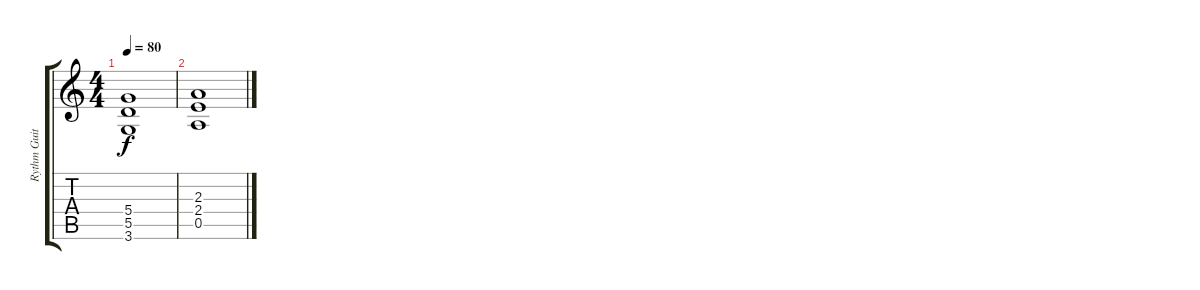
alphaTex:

\track ("Rythm Guitar" "Rythm Guit") {instrument distortionguitar}
\staff {score tabs}
\tuning (E4 B3 G3 D3 A2 E2) {hide}
\ts (4 4)
\tempo 80
\clef g2
\ks c
(5.4 5.5 3.6).1{dy f} |
(2.3 2.4 0.5).1
